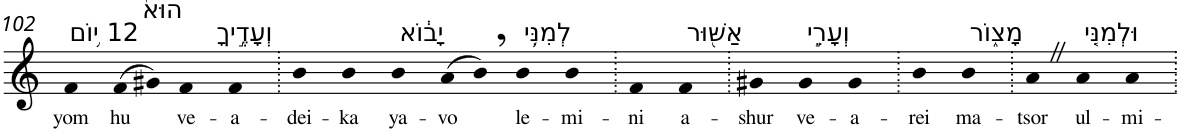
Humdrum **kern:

**kern	**text
*part1	*part1
*staff1	*staff1
*I"Piano	*
*I'Pno	*
!!LO:PB:g=z
*clefG2	*
*k[]	*
=102	=102
!LO:TX:a:t=12 י֥וֹם	!
!	!LO:LY:b
4f	yom
!LO:TX:a:t=הוּא֙	!
!	!LO:LY:b
(>8f	hu
8g#X)	.
!LO:TX:a:t=וְעָדֶ֣יךָ	!
!	!LO:LY:b
4f	ve-
!	!LO:LY:b
4f	-a-
=103.	=103.
!	!LO:LY:b
4b	-dei-
!	!LO:LY:b
4b	-ka
!LO:TX:a:t=יָב֔וֹא	!
!	!LO:LY:b
4b	ya-
!	!LO:LY:b
(>8a	-vo
8b,)	.
!LO:TX:a:t=לְמִנִּ֥י	!
!	!LO:LY:b
4b	le-
!	!LO:LY:b
4b	-mi-
=104.	=104.
!	!LO:LY:b
4f	-ni
!LO:TX:a:t=אַשּׁ֖וּר	!
!	!LO:LY:b
4f	a-
=105.	=105.
!	!LO:LY:b
4g#X	-shur
!LO:TX:a:t=וְעָרֵ֣י	!
!	!LO:LY:b
4g#	ve-
!	!LO:LY:b
4g#	-a-
=106.	=106.
!	!LO:LY:b
4b	-rei
!LO:TX:a:t=מָצ֑וֹר	!
!	!LO:LY:b
4b	ma-
=107.	=107.
!	!LO:LY:b
4aZ	-tsor
!LO:TX:a:t=וּלְמִנִּ֤י	!
!	!LO:LY:b
4a	ul-
!	!LO:LY:b
4a	-mi-
=.	=.
*-	*-
